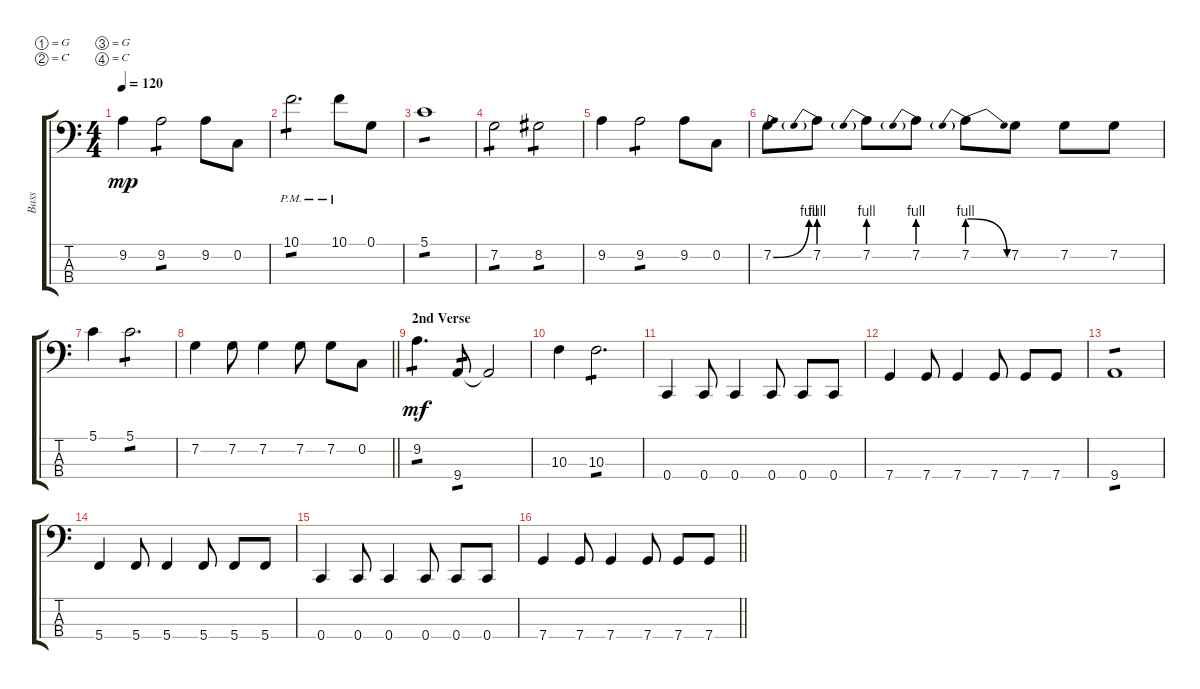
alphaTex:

\defaultSystemsLayout 4
\bracketExtendMode groupsimilarinstruments
\otherSystemsTrackNameOrientation horizontal
\track ("Bass" "Bass") {multiBarRest instrument electricbassfinger}
\staff {score tabs}
\tuning (G2 C2 G1 C1)
\ts (4 4)
\tempo 120
\clef f4
\ks c
9.2.4{dy mp beam Down} 9.2.2{tp 1 beam Down} 9.2.8{beam Down} 0.2.8{beam Down} |
10.1{pm}.2{d tp 1 beam Down} 10.1{pm}.8{beam Down} 0.1.8{beam Down} |
5.1.1{tp 1 beam Down} |
7.2.2{tp 1 beam Down} 8.2{acc #}.2{tp 1 beam Down} |
9.2.4{beam Down} 9.2.2{tp 1 beam Down} 9.2.8{beam Down} 0.2.8{beam Down} |
7.2{be (bend 0 0 8.4 4)}.8{beam Down} 7.2{be (prebend 0 4 60 4)}.8{beam Down} 7.2{be (prebend 0 4 60 4)}.8{beam Down} 7.2{be (prebend 0 4 60 4)}.8{beam Down} 7.2{be (prebendrelease 0 4 15 0)}.8{beam Down} 7.2.8{beam Down} 7.2.8{beam Down} 7.2.8{beam Down} |
5.1.4{beam Down} 5.1.2{d tp 1 beam Down} |
\barLineRight lightlight
7.2.4{beam Down} 7.2.8{beam Down} 7.2.4{beam Down} 7.2.8{beam Down} 7.2.8{beam Down} 0.2.8{beam Down} |
\section ("" "2nd Verse")
9.2.4{d tp 1 dy mf beam Down} 9.4.8{tp 1 beam Up} 9.4{t}.2{beam Up} |
10.3.4{beam Down} 10.3.2{d tp 1 beam Down} |
0.4.4{beam Up} 0.4.8{beam Up} 0.4.4{beam Up} 0.4.8{beam Up} 0.4.8{beam Up} 0.4.8{beam Up} |
7.4.4{beam Up} 7.4.8{beam Up} 7.4.4{beam Up} 7.4.8{beam Up} 7.4.8{beam Up} 7.4.8{beam Up} |
9.4.1{tp 1 beam Up} |
5.4.4{beam Up} 5.4.8{beam Up} 5.4.4{beam Up} 5.4.8{beam Up} 5.4.8{beam Up} 5.4.8{beam Up} |
0.4.4{beam Up} 0.4.8{beam Up} 0.4.4{beam Up} 0.4.8{beam Up} 0.4.8{beam Up} 0.4.8{beam Up} |
\barLineRight lightlight
7.4.4{beam Up} 7.4.8{beam Up} 7.4.4{beam Up} 7.4.8{beam Up} 7.4.8{beam Up} 7.4.8{beam Up}
